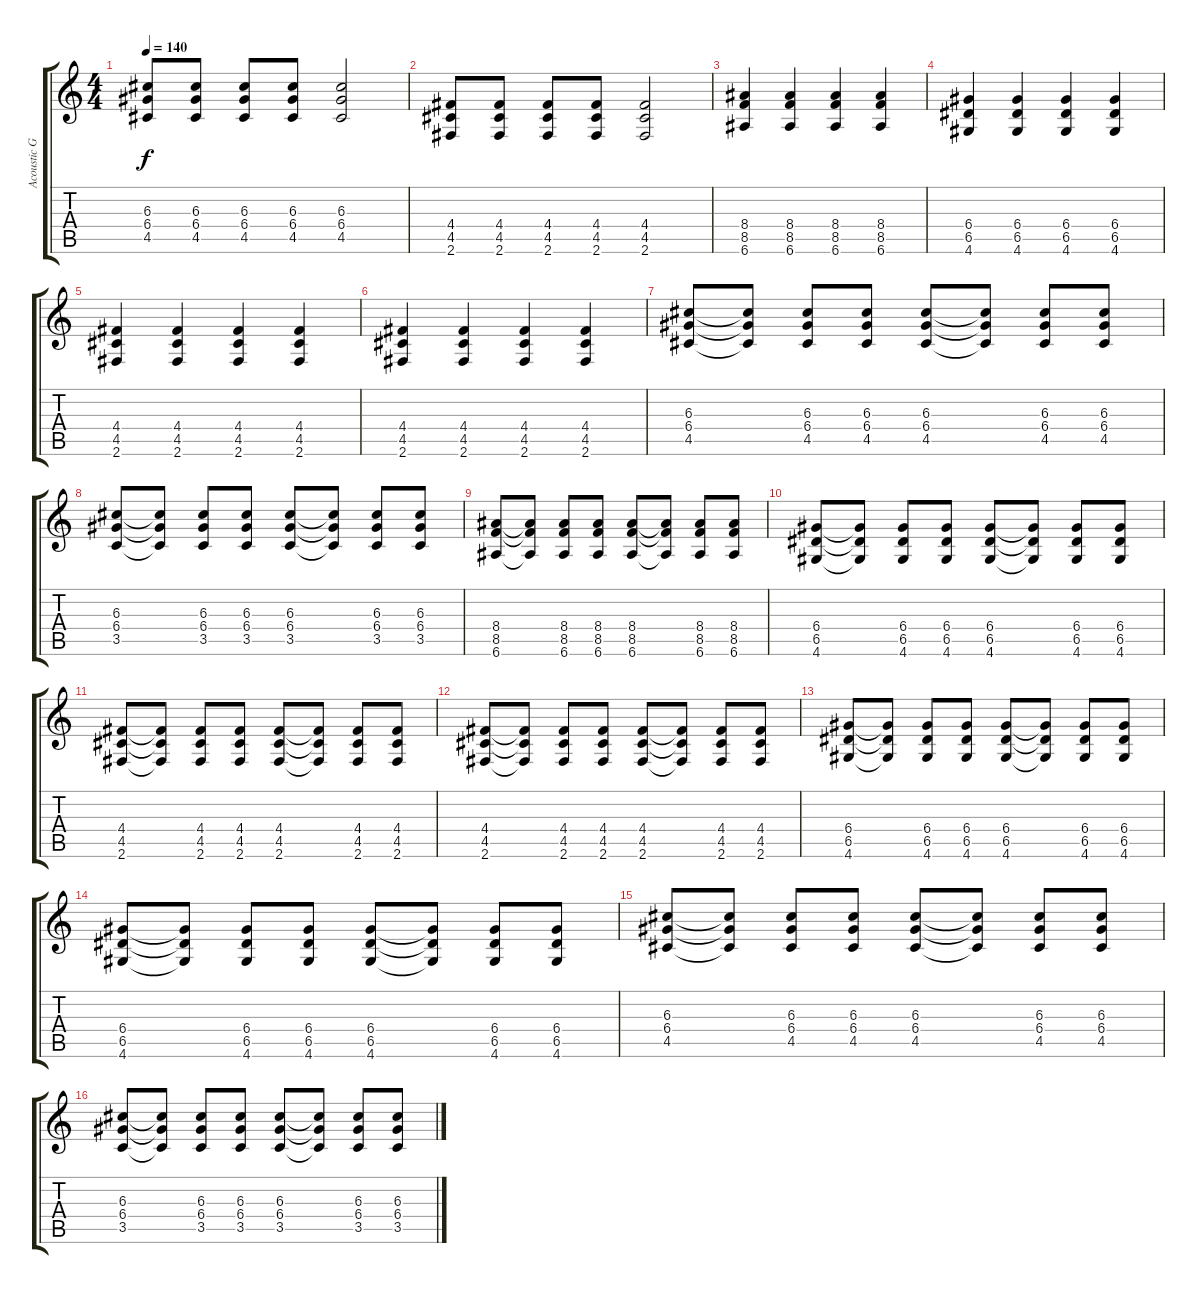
\track ("Acoustic Guitar" "Acoustic G") {instrument acousticguitarsteel}
\staff {score tabs}
\tuning (E4 B3 G3 D3 A2 E2) {hide}
\ts (4 4)
\tempo 140
\clef g2
\ks c
(6.3 6.4 4.5).8{dy f} (6.3 6.4 4.5).8 (6.3 6.4 4.5).8 (6.3 6.4 4.5).8 (6.3 6.4 4.5).2 |
(4.4 4.5 2.6).8 (4.4 4.5 2.6).8 (4.4 4.5 2.6).8 (4.4 4.5 2.6).8 (4.4 4.5 2.6).2 |
(8.4 8.5 6.6).4 (8.4 8.5 6.6).4 (8.4 8.5 6.6).4 (8.4 8.5 6.6).4 |
(6.4 6.5 4.6).4 (6.4 6.5 4.6).4 (6.4 6.5 4.6).4 (6.4 6.5 4.6).4 |
(4.4 4.5 2.6).4 (4.4 4.5 2.6).4 (4.4 4.5 2.6).4 (4.4 4.5 2.6).4 |
(4.4 4.5 2.6).4 (4.4 4.5 2.6).4 (4.4 4.5 2.6).4 (4.4 4.5 2.6).4 |
(6.3 6.4 4.5).8 (6.3{t} 6.4{t} 4.5{t}).8 (6.3 6.4 4.5).8 (6.3 6.4 4.5).8 (6.3 6.4 4.5).8 (6.3{t} 6.4{t} 4.5{t}).8 (6.3 6.4 4.5).8 (6.3 6.4 4.5).8 |
(6.3 6.4 3.5).8 (6.3{t} 6.4{t} 3.5{t}).8 (6.3 6.4 3.5).8 (6.3 6.4 3.5).8 (6.3 6.4 3.5).8 (6.3{t} 6.4{t} 3.5{t}).8 (6.3 6.4 3.5).8 (6.3 6.4 3.5).8 |
(8.4 8.5 6.6).8 (8.4{t} 8.5{t} 6.6{t}).8 (8.4 8.5 6.6).8 (8.4 8.5 6.6).8 (8.4 8.5 6.6).8 (8.4{t} 8.5{t} 6.6{t}).8 (8.4 8.5 6.6).8 (8.4 8.5 6.6).8 |
(6.4 6.5 4.6).8 (6.4{t} 6.5{t} 4.6{t}).8 (6.4 6.5 4.6).8 (6.4 6.5 4.6).8 (6.4 6.5 4.6).8 (6.4{t} 6.5{t} 4.6{t}).8 (6.4 6.5 4.6).8 (6.4 6.5 4.6).8 |
(4.4 4.5 2.6).8 (4.4{t} 4.5{t} 2.6{t}).8 (4.4 4.5 2.6).8 (4.4 4.5 2.6).8 (4.4 4.5 2.6).8 (4.4{t} 4.5{t} 2.6{t}).8 (4.4 4.5 2.6).8 (4.4 4.5 2.6).8 |
(4.4 4.5 2.6).8 (4.4{t} 4.5{t} 2.6{t}).8 (4.4 4.5 2.6).8 (4.4 4.5 2.6).8 (4.4 4.5 2.6).8 (4.4{t} 4.5{t} 2.6{t}).8 (4.4 4.5 2.6).8 (4.4 4.5 2.6).8 |
(6.4 6.5 4.6).8 (6.4{t} 6.5{t} 4.6{t}).8 (6.4 6.5 4.6).8 (6.4 6.5 4.6).8 (6.4 6.5 4.6).8 (6.4{t} 6.5{t} 4.6{t}).8 (6.4 6.5 4.6).8 (6.4 6.5 4.6).8 |
(6.4 6.5 4.6).8 (6.4{t} 6.5{t} 4.6{t}).8 (6.4 6.5 4.6).8 (6.4 6.5 4.6).8 (6.4 6.5 4.6).8 (6.4{t} 6.5{t} 4.6{t}).8 (6.4 6.5 4.6).8 (6.4 6.5 4.6).8 |
(6.3 6.4 4.5).8 (6.3{t} 6.4{t} 4.5{t}).8 (6.3 6.4 4.5).8 (6.3 6.4 4.5).8 (6.3 6.4 4.5).8 (6.3{t} 6.4{t} 4.5{t}).8 (6.3 6.4 4.5).8 (6.3 6.4 4.5).8 |
(6.3 6.4 3.5).8 (6.3{t} 6.4{t} 3.5{t}).8 (6.3 6.4 3.5).8 (6.3 6.4 3.5).8 (6.3 6.4 3.5).8 (6.3{t} 6.4{t} 3.5{t}).8 (6.3 6.4 3.5).8 (6.3 6.4 3.5).8
